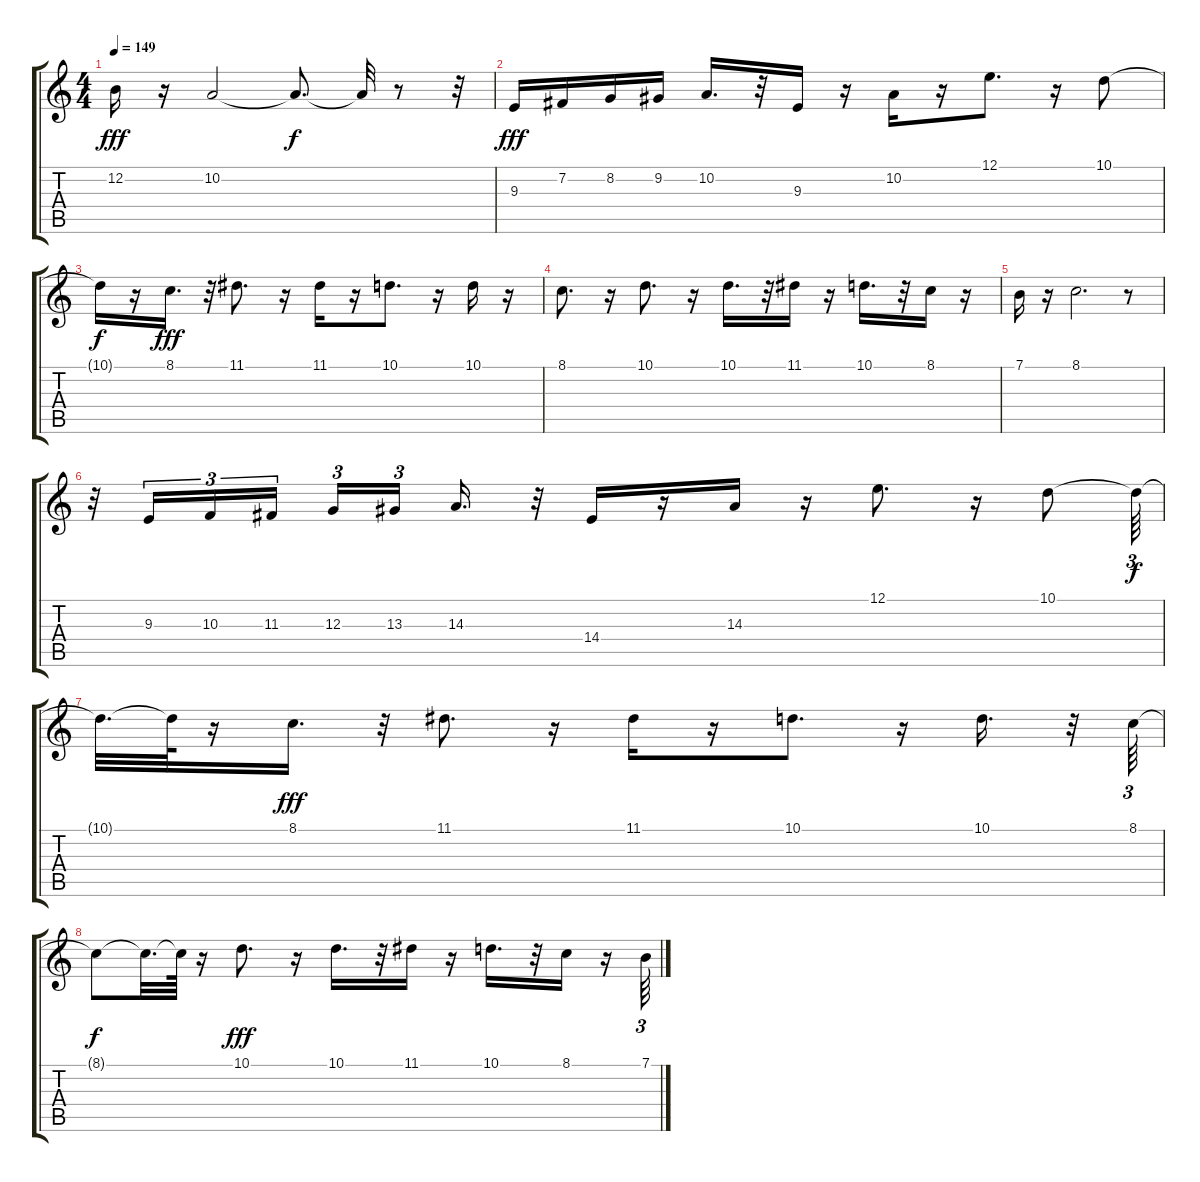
\track "" {instrument lead8bassandlead}
\staff {score tabs}
\tuning (E4 B3 G3 D3 A2 E2) {hide}
\ts (4 4)
\tempo 149
\clef g2
\ks c
12.2.16{dy fff} r.16 10.2.2 10.2{t}.8{d dy f} 10.2{t}.32 r.8 r.32 |
9.3.16{dy fff} 7.2.16 8.2.16 9.2.16 10.2.16{d} r.32 9.3.16 r.16 10.2.16 r.16 12.1.8{d} r.16 10.1.8 |
10.1{t}.16{dy f} r.16 8.1.16{d dy fff} r.32 11.1.8{d} r.16 11.1.16 r.16 10.1.8{d} r.16 10.1.16 r.16 |
8.1.8{d} r.16 10.1.8{d} r.16 10.1.16{d} r.32 11.1.16 r.16 10.1.16{d} r.32 8.1.16 r.16 |
7.1.16 r.16 8.1.2{d} r.8 |
r.32 9.3.16{tu (3 2)} 10.3.16{tu (3 2)} 11.3.16{tu (3 2)} 12.3.16{tu (3 2)} 13.3.16{tu (3 2)} 14.3.16{d} r.32 14.4.16 r.16 14.3.16 r.16 12.1.8{d} r.16 10.1.8 10.1{t}.64{tu (3 2) dy f} |
10.1{t}.32{d} 10.1{t}.64 r.16 8.1.16{d dy fff} r.32 11.1.8{d} r.16 11.1.16 r.16 10.1.8{d} r.16 10.1.16{d} r.32 8.1.64{tu (3 2)} |
8.1{t}.8{dy f} 8.1{t}.32{d} 8.1{t}.64 r.16 10.1.8{d dy fff} r.16 10.1.16{d} r.32 11.1.16 r.16 10.1.16{d} r.32 8.1.16 r.16 7.1.64{tu (3 2)}
